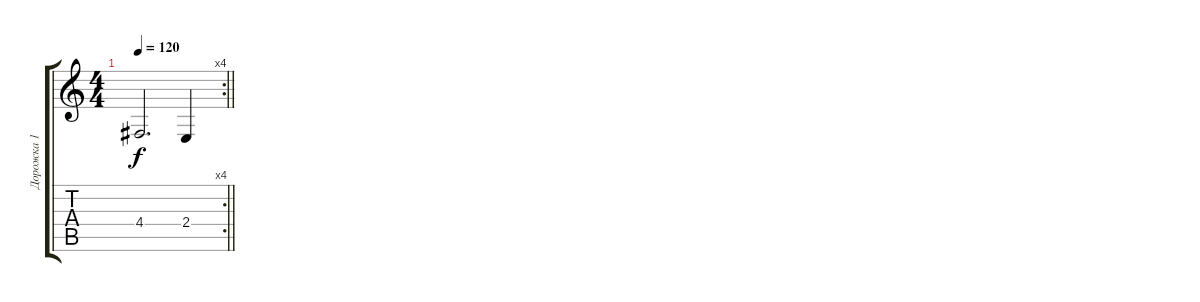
\track ("Дорожка 1" "Дорожка 1") {instrument stringensemble1}
\staff {score tabs}
\tuning (E4 B3 G3 D3 A2 E2) {hide}
\rc 4
\ts (4 4)
\tempo 120
\clef g2
\barLineRight lightlight
\ks c
4.4.2{d dy f} 2.4.4
